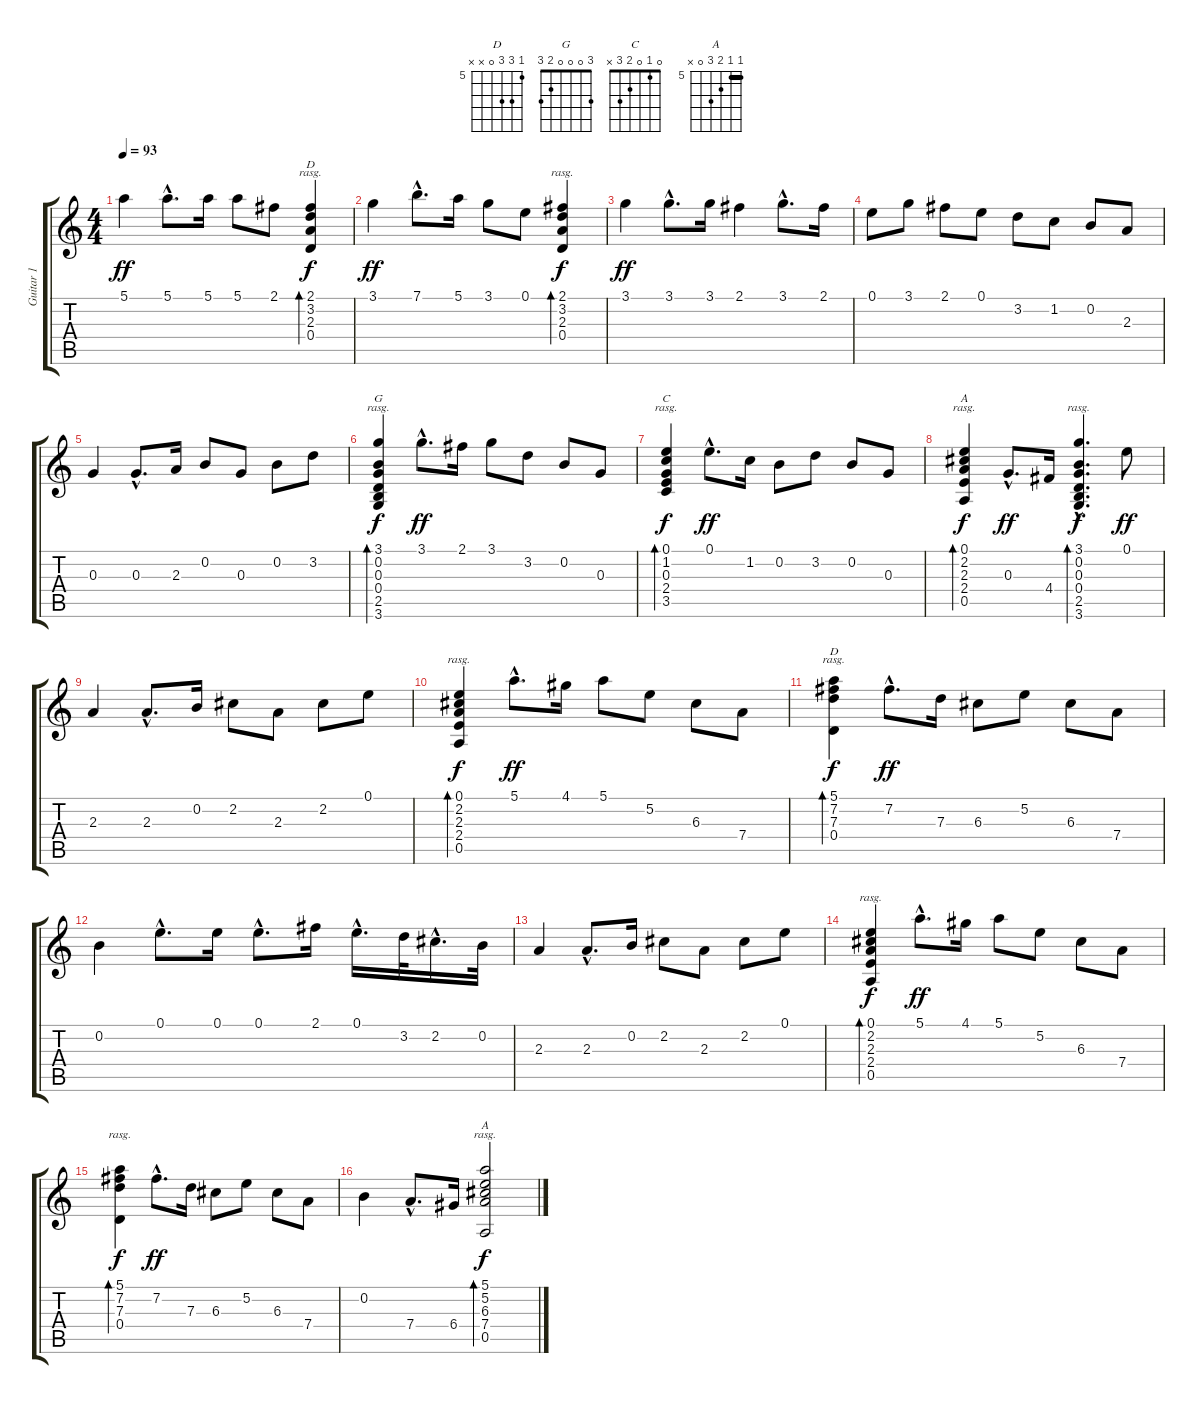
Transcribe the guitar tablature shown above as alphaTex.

\track ("Guitar 1" "Guitar 1") {instrument acousticguitarsteel}
\staff {score tabs}
\tuning (E4 B3 G3 D3 A2 E2) {hide}
\chord ("D" 2 3 2 0 x x) {barre 2}
\chord ("G" 3 0 0 0 2 3)
\chord ("C" 0 1 0 2 3 x)
\chord ("A" 0 2 2 2 0 x)
\chord ("D" 5 7 7 0 x x) {firstfret 5}
\chord ("A" 5 5 6 7 0 x) {firstfret 5 barre 5}
\ts (4 4)
\tempo 93
\clef g2
\ks c
5.1.4{dy ff} 5.1{hac}.8{d} 5.1.16 5.1.8 2.1.8 (2.1 3.2 2.3 0.4).4{bd 120 ch "D" rasg ii dy f} |
3.1.4{dy ff} 7.1{hac}.8{d} 5.1.16 3.1.8 0.1.8 (2.1 3.2 2.3 0.4).4{bd 120 rasg ii dy f} |
3.1.4{dy ff} 3.1{hac}.8{d} 3.1.16 2.1.4 3.1{hac}.8{d} 2.1.16 |
0.1.8 3.1.8 2.1.8 0.1.8 3.2.8 1.2.8 0.2.8 2.3.8 |
0.3.4 0.3{hac}.8{d} 2.3.16 0.2.8 0.3.8 0.2.8 3.2.8 |
(3.1 0.2 0.3 0.4 2.5 3.6).4{bd 120 ch "G" rasg ii dy f} 3.1{hac}.8{d dy ff} 2.1.16 3.1.8 3.2.8 0.2.8 0.3.8 |
(0.1 1.2 0.3 2.4 3.5).4{bd 120 ch "C" rasg ii dy f} 0.1{hac}.8{d dy ff} 1.2.16 0.2.8 3.2.8 0.2.8 0.3.8 |
(0.1 2.2 2.3 2.4 0.5).4{bd 120 ch "A" rasg ii dy f} 0.3{hac}.8{d dy ff} 4.4.16 (3.1{hac} 0.2{hac} 0.3{hac} 0.4{hac} 2.5{hac} 3.6{hac}).4{d bd 120 rasg ii dy f} 0.1.8{dy ff} |
2.3.4 2.3{hac}.8{d} 0.2.16 2.2.8 2.3.8 2.2.8 0.1.8 |
(0.1 2.2 2.3 2.4 0.5).4{bd 120 rasg ii dy f} 5.1{hac}.8{d dy ff} 4.1.16 5.1.8 5.2.8 6.3.8 7.4.8 |
(5.1 7.2 7.3 0.4).4{bd 120 ch "D" rasg ii dy f} 7.2{hac}.8{d dy ff} 7.3.16 6.3.8 5.2.8 6.3.8 7.4.8 |
0.2.4 0.1{hac}.8{d} 0.1.16 0.1{hac}.8{d} 2.1.16 0.1{hac}.16{d} 3.2.32 2.2{hac}.16{d} 0.2.32 |
2.3.4 2.3{hac}.8{d} 0.2.16 2.2.8 2.3.8 2.2.8 0.1.8 |
(0.1 2.2 2.3 2.4 0.5).4{bd 120 rasg ii dy f} 5.1{hac}.8{d dy ff} 4.1.16 5.1.8 5.2.8 6.3.8 7.4.8 |
(5.1 7.2 7.3 0.4).4{bd 120 rasg ii dy f} 7.2{hac}.8{d dy ff} 7.3.16 6.3.8 5.2.8 6.3.8 7.4.8 |
0.2.4 7.4{hac}.8{d} 6.4.16 (5.1 5.2 6.3 7.4 0.5).2{bd 120 ch "A" rasg ii dy f}
